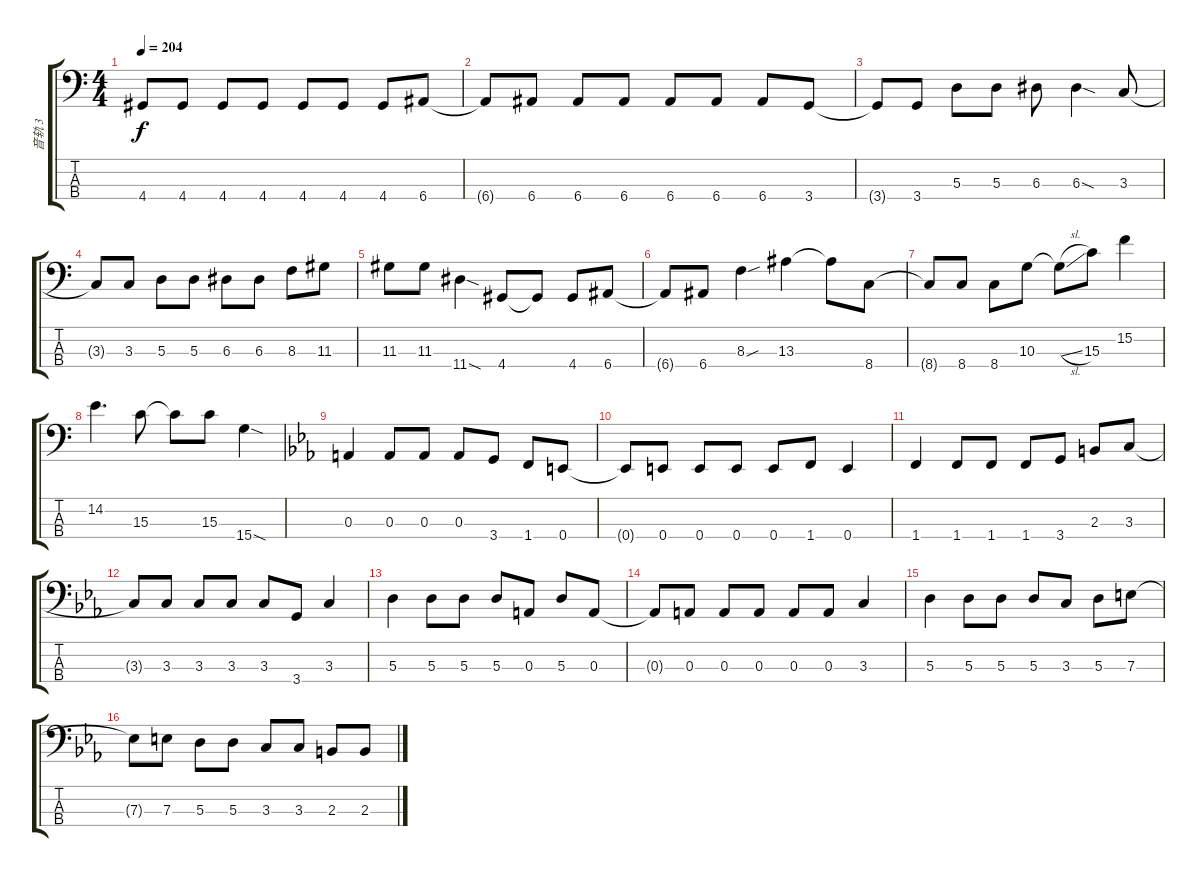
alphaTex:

\track ("音轨 3" "音轨 3") {instrument electricbassfinger}
\staff {score tabs}
\tuning (G2 D2 A1 E1) {hide}
\ts (4 4)
\tempo 204
\clef f4
\ks c
4.4{t}.8{dy f} 4.4.8 4.4.8 4.4.8 4.4.8 4.4.8 4.4.8 6.4.8 |
6.4{t}.8 6.4.8 6.4.8 6.4.8 6.4.8 6.4.8 6.4.8 3.4.8 |
3.4{t}.8 3.4.8 5.3.8 5.3.8 6.3.8 6.3{sod}.4 3.3.8 |
3.3{t}.8 3.3.8 5.3.8 5.3.8 6.3.8 6.3.8 8.3.8 11.3.8 |
11.3.8 11.3.8 11.4{sod}.4 4.4.8 4.4{t}.8 4.4.8 6.4.8 |
6.4{t}.8 6.4.8 8.3{sou}.4 13.3.4 13.3{t}.8 8.4.8 |
8.4{t}.8 8.4.8 8.4.8 10.3.8 10.3{sl t}.8 15.3.8 15.2.4 |
14.2.4{d} 15.3.8 15.3{t}.8 15.3.8 15.4{sod}.4 |
\ks eb
0.3.4 0.3.8 0.3.8 0.3.8 3.4.8 1.4.8 0.4.8 |
0.4{t}.8 0.4.8 0.4.8 0.4.8 0.4.8 1.4.8 0.4.4 |
1.4.4 1.4.8 1.4.8 1.4.8 3.4.8 2.3.8 3.3.8 |
3.3{t}.8 3.3.8 3.3.8 3.3.8 3.3.8 3.4.8 3.3.4 |
5.3.4 5.3.8 5.3.8 5.3.8 0.3.8 5.3.8 0.3.8 |
0.3{t}.8 0.3.8 0.3.8 0.3.8 0.3.8 0.3.8 3.3.4 |
5.3.4 5.3.8 5.3.8 5.3.8 3.3.8 5.3.8 7.3.8 |
7.3{t}.8 7.3.8 5.3.8 5.3.8 3.3.8 3.3.8 2.3.8 2.3.8
